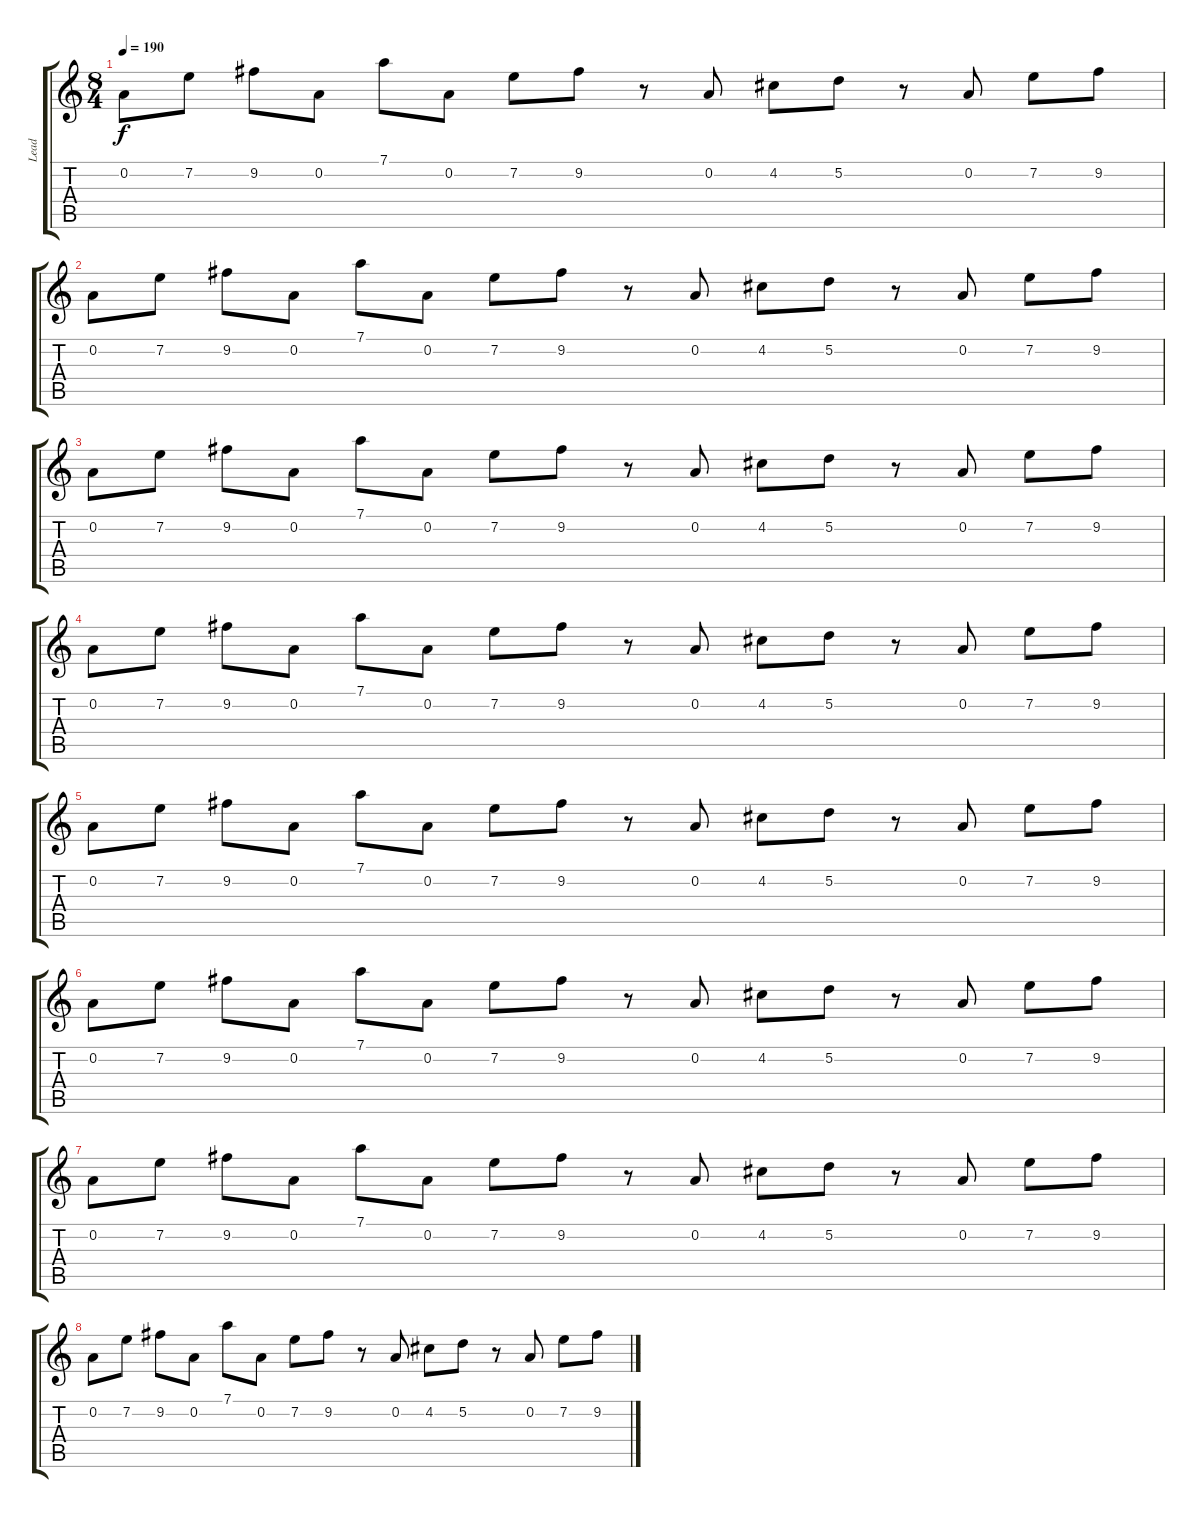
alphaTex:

\track ("Lead" "Lead") {instrument acousticguitarnylon}
\staff {score tabs}
\tuning (D4 A3 F3 C3 G2 C2) {hide}
\ts (8 4)
\tempo 190
\clef g2
\ks c
0.2.8{dy f} 7.2.8 9.2.8 0.2.8 7.1.8 0.2.8 7.2.8 9.2.8 r.8 0.2.8 4.2.8 5.2.8 r.8 0.2.8 7.2.8 9.2.8 |
0.2.8 7.2.8 9.2.8 0.2.8 7.1.8 0.2.8 7.2.8 9.2.8 r.8 0.2.8 4.2.8 5.2.8 r.8 0.2.8 7.2.8 9.2.8 |
0.2.8 7.2.8 9.2.8 0.2.8 7.1.8 0.2.8 7.2.8 9.2.8 r.8 0.2.8 4.2.8 5.2.8 r.8 0.2.8 7.2.8 9.2.8 |
0.2.8 7.2.8 9.2.8 0.2.8 7.1.8 0.2.8 7.2.8 9.2.8 r.8 0.2.8 4.2.8 5.2.8 r.8 0.2.8 7.2.8 9.2.8 |
0.2.8 7.2.8 9.2.8 0.2.8 7.1.8 0.2.8 7.2.8 9.2.8 r.8 0.2.8 4.2.8 5.2.8 r.8 0.2.8 7.2.8 9.2.8 |
0.2.8 7.2.8 9.2.8 0.2.8 7.1.8 0.2.8 7.2.8 9.2.8 r.8 0.2.8 4.2.8 5.2.8 r.8 0.2.8 7.2.8 9.2.8 |
0.2.8 7.2.8 9.2.8 0.2.8 7.1.8 0.2.8 7.2.8 9.2.8 r.8 0.2.8 4.2.8 5.2.8 r.8 0.2.8 7.2.8 9.2.8 |
0.2.8 7.2.8 9.2.8 0.2.8 7.1.8 0.2.8 7.2.8 9.2.8 r.8 0.2.8 4.2.8 5.2.8 r.8 0.2.8 7.2.8 9.2.8
